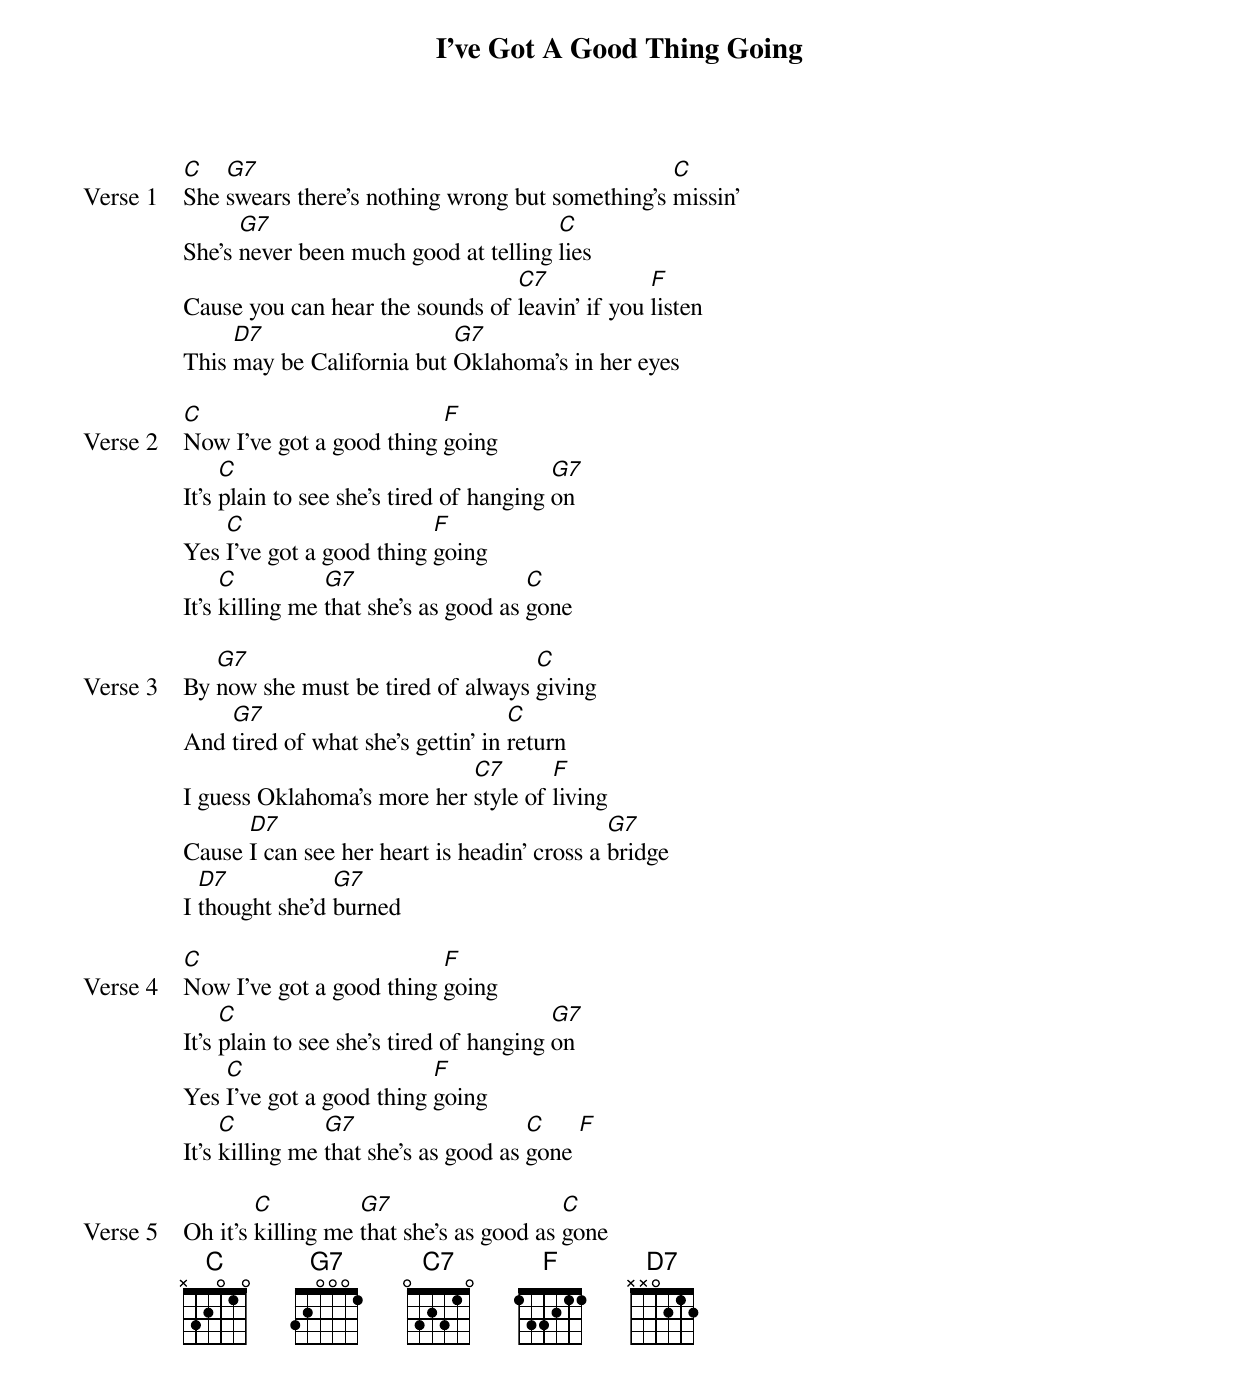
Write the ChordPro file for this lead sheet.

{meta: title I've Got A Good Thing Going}
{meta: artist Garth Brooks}
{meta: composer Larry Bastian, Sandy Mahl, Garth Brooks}

{start_of_verse: Verse 1}
[C]She [G7]swears there's nothing wrong but something's [C]missin'
She's [G7]never been much good at telling [C]lies
Cause you can hear the sounds of [C7]leavin' if you [F]listen
This [D7]may be California but [G7]Oklahoma's in her eyes
{end_of_verse}

{start_of_verse: Verse 2}
[C]Now I've got a good thing [F]going
It's [C]plain to see she's tired of hanging [G7]on
Yes [C]I've got a good thing [F]going
It's [C]killing me [G7]that she's as good as [C]gone
{end_of_verse}

{start_of_verse: Verse 3}
By [G7]now she must be tired of always [C]giving
And [G7]tired of what she's gettin' in [C]return
I guess Oklahoma's more her [C7]style of [F]living
Cause [D7]I can see her heart is headin' cross a [G7]bridge
I [D7]thought she'd [G7]burned
{end_of_verse}

{start_of_verse: Verse 4}
[C]Now I've got a good thing [F]going
It's [C]plain to see she's tired of hanging [G7]on
Yes [C]I've got a good thing [F]going
It's [C]killing me [G7]that she's as good as [C]gone [F]
{end_of_verse}

{start_of_verse: Verse 5}
Oh it's [C]killing me [G7]that she's as good as [C]gone
{end_of_verse}
